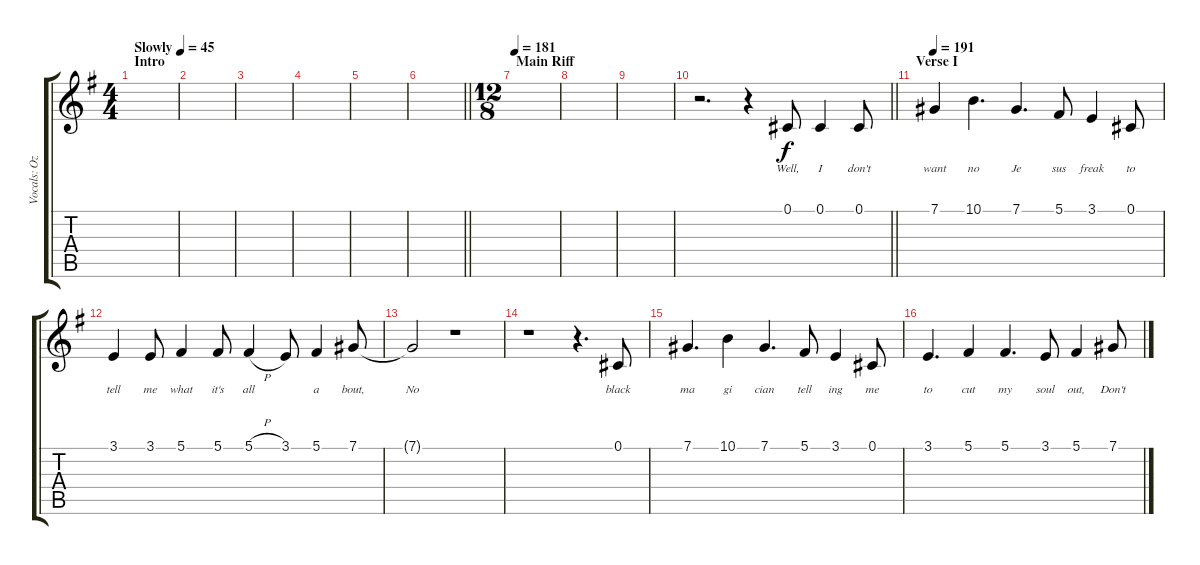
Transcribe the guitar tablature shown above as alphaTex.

\track ("Vocals: Ozzy" "Vocals: Oz") {instrument lead2sawtooth}
\staff {score tabs}
\tuning (Db4 Ab3 E3 B2 Gb2 Db2) {hide}
\ts (4 4)
\section ("" "Intro")
\tempo (45 "Slowly")
\clef g2
\ks g
|
|
|
|
|
\barLineRight lightlight
|
\ts (12 8)
\section ("" "Main Riff")
\tempo 181
|
|
|
\barLineRight lightlight
r.2{d} r.4 0.1.8{lyrics (0 "Well,") lyrics (1 "") lyrics (2 "") lyrics (3 "") lyrics (4 "")} 0.1.4{lyrics (0 "I") lyrics (1 "") lyrics (2 "") lyrics (3 "") lyrics (4 "")} 0.1.8{lyrics (0 "don't") lyrics (1 "") lyrics (2 "") lyrics (3 "") lyrics (4 "")} |
\section ("" "Verse I")
\tempo 191
7.1.4{lyrics (0 "want") lyrics (1 "") lyrics (2 "") lyrics (3 "") lyrics (4 "")} 10.1.4{d lyrics (0 "no") lyrics (1 "") lyrics (2 "") lyrics (3 "") lyrics (4 "")} 7.1.4{d lyrics (0 "Je") lyrics (1 "") lyrics (2 "") lyrics (3 "") lyrics (4 "")} 5.1.8{lyrics (0 "sus") lyrics (1 "") lyrics (2 "") lyrics (3 "") lyrics (4 "")} 3.1.4{lyrics (0 "freak") lyrics (1 "") lyrics (2 "") lyrics (3 "") lyrics (4 "")} 0.1.8{lyrics (0 "to") lyrics (1 "") lyrics (2 "") lyrics (3 "") lyrics (4 "")} |
3.1.4{lyrics (0 "tell") lyrics (1 "") lyrics (2 "") lyrics (3 "") lyrics (4 "")} 3.1.8{lyrics (0 "me") lyrics (1 "") lyrics (2 "") lyrics (3 "") lyrics (4 "")} 5.1.4{lyrics (0 "what") lyrics (1 "") lyrics (2 "") lyrics (3 "") lyrics (4 "")} 5.1.8{lyrics (0 "it's") lyrics (1 "") lyrics (2 "") lyrics (3 "") lyrics (4 "")} 5.1{h}.4{lyrics (0 "all") lyrics (1 "") lyrics (2 "") lyrics (3 "") lyrics (4 "")} 3.1.8{lyrics (0 "") lyrics (1 "") lyrics (2 "") lyrics (3 "") lyrics (4 "")} 5.1.4{lyrics (0 "a") lyrics (1 "") lyrics (2 "") lyrics (3 "") lyrics (4 "")} 7.1.8{lyrics (0 "bout,") lyrics (1 "") lyrics (2 "") lyrics (3 "") lyrics (4 "")} |
7.1{t}.2{lyrics (0 "No") lyrics (1 "") lyrics (2 "") lyrics (3 "") lyrics (4 "")} r.1 |
r.1 r.4{d} 0.1.8{lyrics (0 "black") lyrics (1 "") lyrics (2 "") lyrics (3 "") lyrics (4 "")} |
7.1.4{d lyrics (0 "ma") lyrics (1 "") lyrics (2 "") lyrics (3 "") lyrics (4 "")} 10.1.4{lyrics (0 "gi") lyrics (1 "") lyrics (2 "") lyrics (3 "") lyrics (4 "")} 7.1.4{d lyrics (0 "cian") lyrics (1 "") lyrics (2 "") lyrics (3 "") lyrics (4 "")} 5.1.8{lyrics (0 "tell") lyrics (1 "") lyrics (2 "") lyrics (3 "") lyrics (4 "")} 3.1.4{lyrics (0 "ing") lyrics (1 "") lyrics (2 "") lyrics (3 "") lyrics (4 "")} 0.1.8{lyrics (0 "me") lyrics (1 "") lyrics (2 "") lyrics (3 "") lyrics (4 "")} |
3.1.4{d lyrics (0 "to") lyrics (1 "") lyrics (2 "") lyrics (3 "") lyrics (4 "")} 5.1.4{lyrics (0 "cut") lyrics (1 "") lyrics (2 "") lyrics (3 "") lyrics (4 "")} 5.1.4{d lyrics (0 "my") lyrics (1 "") lyrics (2 "") lyrics (3 "") lyrics (4 "")} 3.1.8{lyrics (0 "soul") lyrics (1 "") lyrics (2 "") lyrics (3 "") lyrics (4 "")} 5.1.4{lyrics (0 "out,") lyrics (1 "") lyrics (2 "") lyrics (3 "") lyrics (4 "")} 7.1.8{lyrics (0 "Don't") lyrics (1 "") lyrics (2 "") lyrics (3 "") lyrics (4 "")}
